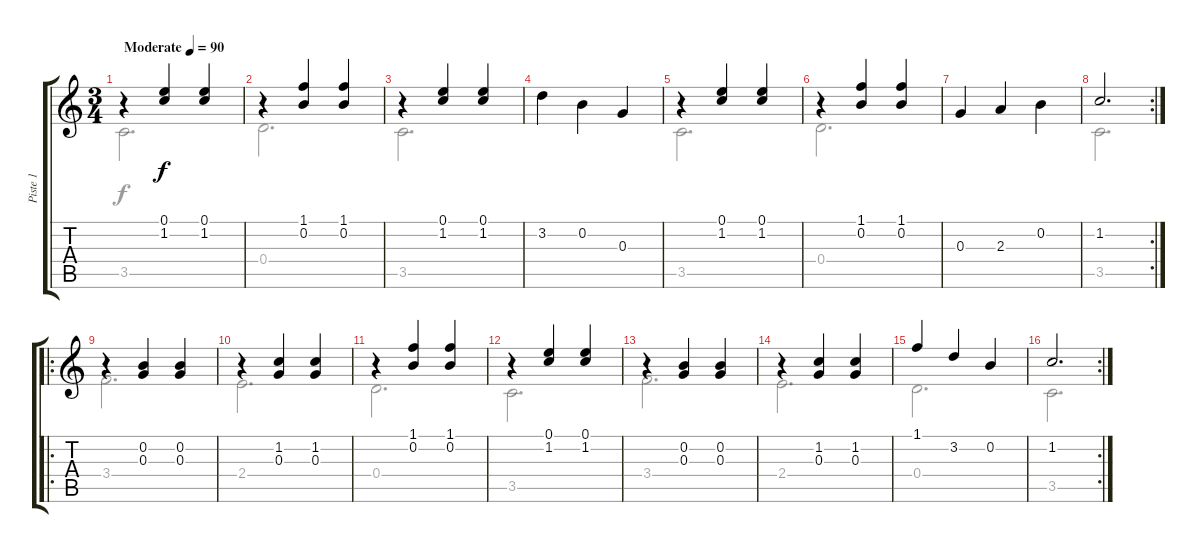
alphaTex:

\track ("Piste 1" "Piste 1") {instrument acousticguitarsteel}
\staff {score tabs}
\tuning (E4 B3 G3 D3 A2 E2) {hide}
\voice
\ts (3 4)
\tempo (90 "Moderate")
\clef g2
\ks c
r.4{dy f instrument acousticguitarsteel} (0.1 1.2).4 (0.1 1.2).4 |
r.4 (1.1 0.2).4 (1.1 0.2).4 |
r.4 (0.1 1.2).4 (0.1 1.2).4 |
3.2.4 0.2.4 0.3.4 |
r.4 (0.1 1.2).4 (0.1 1.2).4 |
r.4 (1.1 0.2).4 (1.1 0.2).4 |
0.3.4 2.3.4 0.2.4 |
\rc 2
1.2.2{d} |
\ro
r.4 (0.2 0.3).4 (0.2 0.3).4 |
r.4 (1.2 0.3).4 (1.2 0.3).4 |
r.4 (1.1 0.2).4 (1.1 0.2).4 |
r.4 (0.1 1.2).4 (0.1 1.2).4 |
r.4 (0.2 0.3).4 (0.2 0.3).4 |
r.4 (1.2 0.3).4 (1.2 0.3).4 |
1.1.4 3.2.4 0.2.4 |
\rc 2
1.2.2{d}
\voice
\clef g2
\ottava regular
\simile none
\ks c
3.5.2{d dy f} |
0.4.2{d} |
3.5.2{d} |
|
3.5.2{d} |
0.4.2{d} |
|
3.5.2{d} |
3.4.2{d} |
2.4.2{d} |
0.4.2{d} |
3.5.2{d} |
3.4.2{d} |
2.4.2{d} |
0.4.2{d} |
3.5.2{d}
